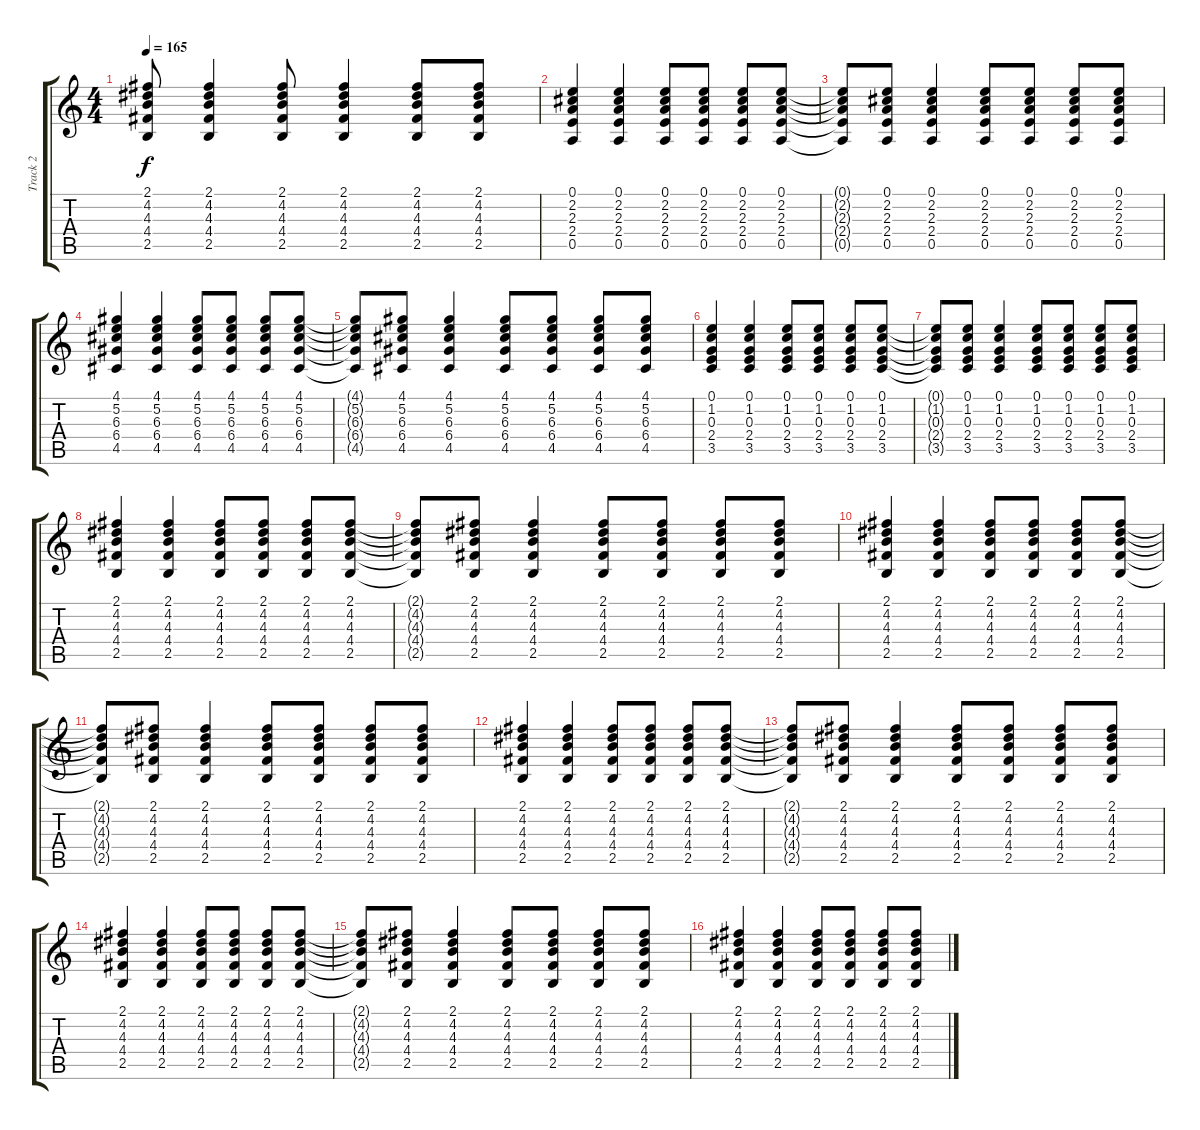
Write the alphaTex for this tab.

\track ("Track 2" "Track 2") {instrument acousticguitarsteel}
\staff {score tabs}
\tuning (E4 B3 G3 D3 A2 E2) {hide}
\ts (4 4)
\tempo 165
\clef g2
\ks c
(2.1 4.2 4.3 4.4 2.5).8{dy f} (2.1 4.2 4.3 4.4 2.5).4 (2.1 4.2 4.3 4.4 2.5).8 (2.1 4.2 4.3 4.4 2.5).4 (2.1 4.2 4.3 4.4 2.5).8 (2.1 4.2 4.3 4.4 2.5).8 |
(0.1 2.2 2.3 2.4 0.5).4 (0.1 2.2 2.3 2.4 0.5).4 (0.1 2.2 2.3 2.4 0.5).8 (0.1 2.2 2.3 2.4 0.5).8 (0.1 2.2 2.3 2.4 0.5).8 (0.1 2.2 2.3 2.4 0.5).8 |
(0.1{t} 2.2{t} 2.3{t} 2.4{t} 0.5{t}).8 (0.1 2.2 2.3 2.4 0.5).8 (0.1 2.2 2.3 2.4 0.5).4 (0.1 2.2 2.3 2.4 0.5).8 (0.1 2.2 2.3 2.4 0.5).8 (0.1 2.2 2.3 2.4 0.5).8 (0.1 2.2 2.3 2.4 0.5).8 |
(4.1 5.2 6.3 6.4 4.5).4 (4.1 5.2 6.3 6.4 4.5).4 (4.1 5.2 6.3 6.4 4.5).8 (4.1 5.2 6.3 6.4 4.5).8 (4.1 5.2 6.3 6.4 4.5).8 (4.1 5.2 6.3 6.4 4.5).8 |
(4.1{t} 5.2{t} 6.3{t} 6.4{t} 4.5{t}).8 (4.1 5.2 6.3 6.4 4.5).8 (4.1 5.2 6.3 6.4 4.5).4 (4.1 5.2 6.3 6.4 4.5).8 (4.1 5.2 6.3 6.4 4.5).8 (4.1 5.2 6.3 6.4 4.5).8 (4.1 5.2 6.3 6.4 4.5).8 |
(0.1 1.2 0.3 2.4 3.5).4 (0.1 1.2 0.3 2.4 3.5).4 (0.1 1.2 0.3 2.4 3.5).8 (0.1 1.2 0.3 2.4 3.5).8 (0.1 1.2 0.3 2.4 3.5).8 (0.1 1.2 0.3 2.4 3.5).8 |
(0.1{t} 1.2{t} 0.3{t} 2.4{t} 3.5{t}).8 (0.1 1.2 0.3 2.4 3.5).8 (0.1 1.2 0.3 2.4 3.5).4 (0.1 1.2 0.3 2.4 3.5).8 (0.1 1.2 0.3 2.4 3.5).8 (0.1 1.2 0.3 2.4 3.5).8 (0.1 1.2 0.3 2.4 3.5).8 |
(2.1 4.2 4.3 4.4 2.5).4 (2.1 4.2 4.3 4.4 2.5).4 (2.1 4.2 4.3 4.4 2.5).8 (2.1 4.2 4.3 4.4 2.5).8 (2.1 4.2 4.3 4.4 2.5).8 (2.1 4.2 4.3 4.4 2.5).8 |
(2.1{t} 4.2{t} 4.3{t} 4.4{t} 2.5{t}).8 (2.1 4.2 4.3 4.4 2.5).8 (2.1 4.2 4.3 4.4 2.5).4 (2.1 4.2 4.3 4.4 2.5).8 (2.1 4.2 4.3 4.4 2.5).8 (2.1 4.2 4.3 4.4 2.5).8 (2.1 4.2 4.3 4.4 2.5).8 |
(2.1 4.2 4.3 4.4 2.5).4 (2.1 4.2 4.3 4.4 2.5).4 (2.1 4.2 4.3 4.4 2.5).8 (2.1 4.2 4.3 4.4 2.5).8 (2.1 4.2 4.3 4.4 2.5).8 (2.1 4.2 4.3 4.4 2.5).8 |
(2.1{t} 4.2{t} 4.3{t} 4.4{t} 2.5{t}).8 (2.1 4.2 4.3 4.4 2.5).8 (2.1 4.2 4.3 4.4 2.5).4 (2.1 4.2 4.3 4.4 2.5).8 (2.1 4.2 4.3 4.4 2.5).8 (2.1 4.2 4.3 4.4 2.5).8 (2.1 4.2 4.3 4.4 2.5).8 |
(2.1 4.2 4.3 4.4 2.5).4 (2.1 4.2 4.3 4.4 2.5).4 (2.1 4.2 4.3 4.4 2.5).8 (2.1 4.2 4.3 4.4 2.5).8 (2.1 4.2 4.3 4.4 2.5).8 (2.1 4.2 4.3 4.4 2.5).8 |
(2.1{t} 4.2{t} 4.3{t} 4.4{t} 2.5{t}).8 (2.1 4.2 4.3 4.4 2.5).8 (2.1 4.2 4.3 4.4 2.5).4 (2.1 4.2 4.3 4.4 2.5).8 (2.1 4.2 4.3 4.4 2.5).8 (2.1 4.2 4.3 4.4 2.5).8 (2.1 4.2 4.3 4.4 2.5).8 |
(2.1 4.2 4.3 4.4 2.5).4 (2.1 4.2 4.3 4.4 2.5).4 (2.1 4.2 4.3 4.4 2.5).8 (2.1 4.2 4.3 4.4 2.5).8 (2.1 4.2 4.3 4.4 2.5).8 (2.1 4.2 4.3 4.4 2.5).8 |
(2.1{t} 4.2{t} 4.3{t} 4.4{t} 2.5{t}).8 (2.1 4.2 4.3 4.4 2.5).8 (2.1 4.2 4.3 4.4 2.5).4 (2.1 4.2 4.3 4.4 2.5).8 (2.1 4.2 4.3 4.4 2.5).8 (2.1 4.2 4.3 4.4 2.5).8 (2.1 4.2 4.3 4.4 2.5).8 |
(2.1 4.2 4.3 4.4 2.5).4 (2.1 4.2 4.3 4.4 2.5).4 (2.1 4.2 4.3 4.4 2.5).8 (2.1 4.2 4.3 4.4 2.5).8 (2.1 4.2 4.3 4.4 2.5).8 (2.1 4.2 4.3 4.4 2.5).8
